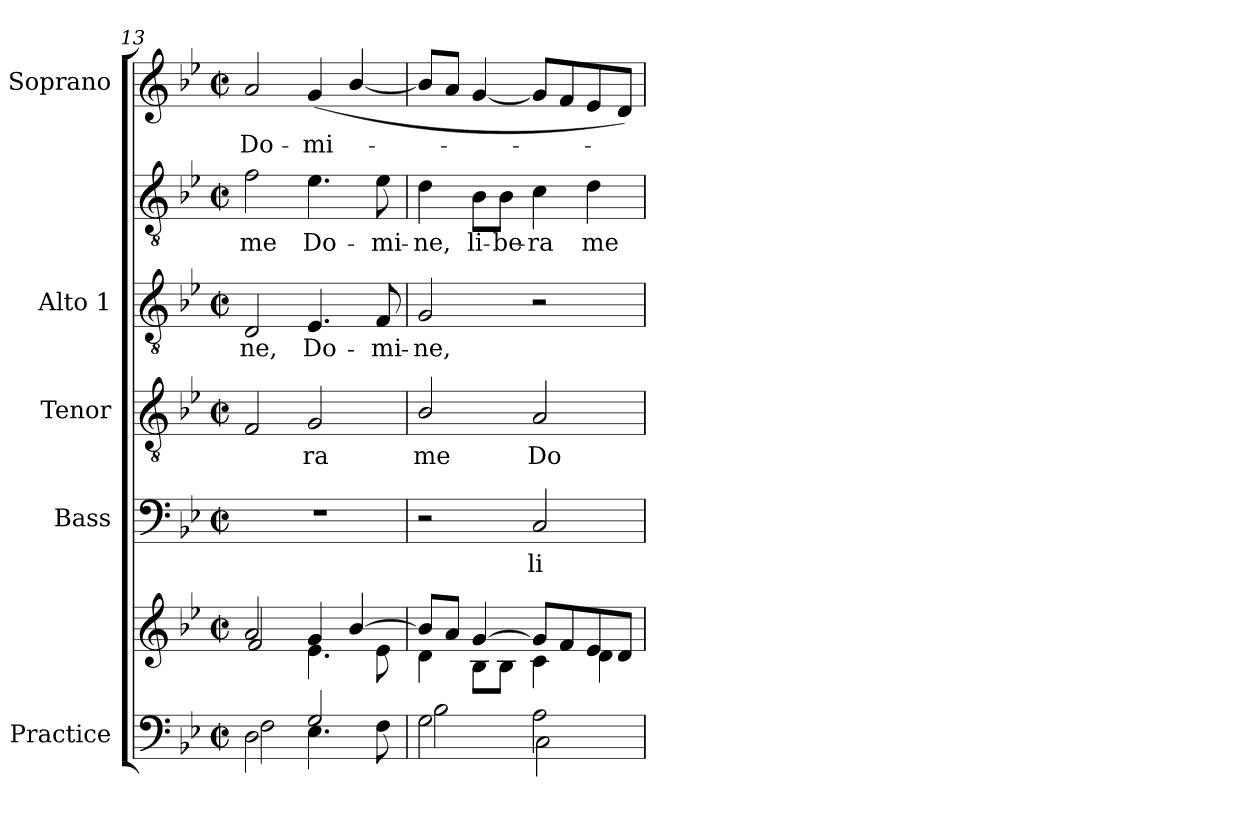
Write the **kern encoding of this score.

**kern	**kern	**kern	**text	**kern	**text	**kern	**text	**kern	**text	**kern	**text
*part5	*part5	*part4	*part4	*part3	*part3	*part2	*part2	*part2	*part2	*part1	*part1
*staff7	*staff6	*staff5	*staff5	*staff4	*staff4	*staff3	*staff3	*staff2	*staff2	*staff1	*staff1
*I"Practice	*	*I"Bass	*	*I"Tenor	*	*I"Alto 1	*	*	*	*I"Soprano	*
*	*	*I'B	*	*I'T	*	*I'A	*	*	*	*I'S	*
*clefF4	*clefG2	*clefF4	*	*clefGv2	*	*clefGv2	*	*clefGv2	*	*clefG2	*
*k[b-e-]	*k[b-e-]	*k[b-e-]	*	*k[b-e-]	*	*k[b-e-]	*	*k[b-e-]	*	*k[b-e-]	*
*B-:	*B-:	*B-:	*	*B-:	*	*B-:	*	*B-:	*	*B-:	*
*M2/2	*M2/2	*M2/2	*	*M2/2	*	*M2/2	*	*M2/2	*	*M2/2	*
*met(c|)	*met(c|)	*met(c|)	*	*met(c|)	*	*met(c|)	*	*met(c|)	*	*met(c|)	*
=13	=13	=13	=13	=13	=13	=13	=13	=13	=13	=13	=13
*^	*^	*	*	*	*	*	*	*	*	*	*
*	*^	*	*	*	*	*	*	*	*	*	*	*	*
!	!	!	!	!	!	!	!	!	!	!LO:LY:b	!	!LO:LY:b	!	!LO:LY:b
2D\	2F\	1ryy	2a/	2f/	1r	.	2F	.	2D	-ne,	2f\	-me	2a	Do-
!	!	!	!	!	!	!	!	!LO:LY:b	!	!LO:LY:b	!	!LO:LY:b	!	!LO:LY:b
4.E-\	2G/	.	4g/	4.e-\	.	.	2G	ra	4.E-	Do-	4.e-	Do-	(<4g	-mi-
.	.	.	[4b-/	.	.	.	.	.	.	.	.	.	[4b-/	.
!	!	!	!	!	!	!	!	!	!	!LO:LY:b	!	!LO:LY:b	!	!
8F\	.	.	.	8e-\	.	.	.	.	8F	-mi-	8e-	-mi-	.	.
=14	=14	=14	=14	=14	=14	=14	=14	=14	=14	=14	=14	=14	=14	=14
*	*	*	*	*^	*	*	*	*	*	*	*	*	*	*
!	!	!	!	!	!	!	!	!	!LO:LY:b	!	!LO:LY:b	!	!LO:LY:b	!	!
2G\	2B-\	2ryy	8b-/L]	4d\	2ryy	2r	.	2B-/	me	2G	ne,	4d	-ne,	8b-/L]	.
.	.	.	8a/J	.	.	.	.	.	.	.	.	.	.	8aJ	.
!	!	!	!	!	!	!	!	!	!	!	!	!	!LO:LY:b	!	!
.	.	.	[4g/	8B-\L	.	.	.	.	.	.	.	8B-\L	li-	[4g	.
!	!	!	!	!	!	!	!	!	!	!	!	!	!LO:LY:b	!	!
.	.	.	.	8B-\J	.	.	.	.	.	.	.	8B-\J	-be-	.	.
!	!	!	!	!	!	!	!LO:LY:b	!	!LO:LY:b	!	!	!	!LO:LY:b	!	!
2ryy	2A\	2C\	8g/L]	4c\	2ryy	2C	li-	2A	Do-	2r	.	4c	-ra	8gL]	.
.	.	.	8f/	.	.	.	.	.	.	.	.	.	.	8f	.
!	!	!	!	!	!	!	!	!	!	!	!	!	!LO:LY:b	!	!
.	.	.	8e-/	4d\	.	.	.	.	.	.	.	4d	me	8e-	.
.	.	.	8d/J	.	.	.	.	.	.	.	.	.	.	8dJ)	.
*v	*v	*v	*	*	*	*	*	*	*	*	*	*	*	*	*
*	*v	*v	*v	*	*	*	*	*	*	*	*	*	*
=	=	=	=	=	=	=	=	=	=	=	=
*-	*-	*-	*-	*-	*-	*-	*-	*-	*-	*-	*-
